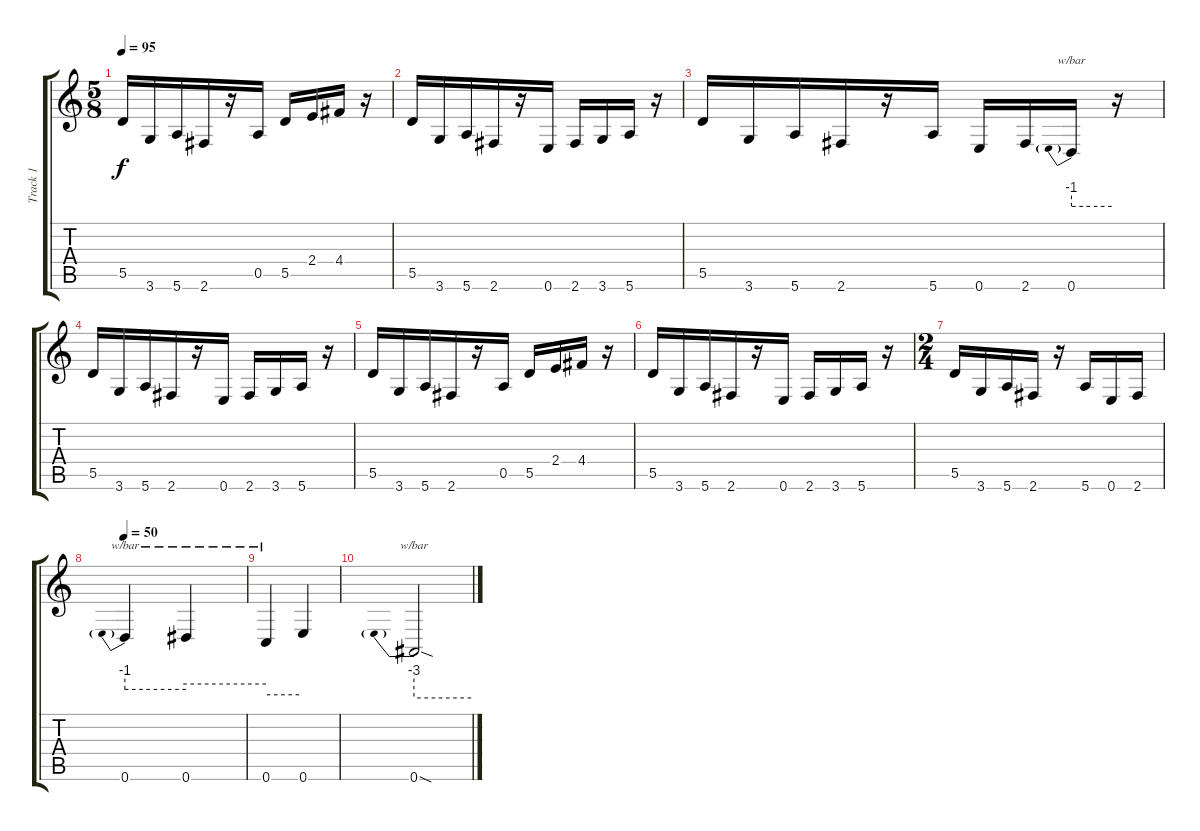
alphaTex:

\track ("Track 1" "Track 1") {instrument overdrivenguitar}
\staff {score tabs}
\tuning (E4 B3 G3 D3 A2 E2) {hide}
\ts (5 8)
\tempo 95
\clef g2
\ks c
5.5.16{dy f} 3.6.16 5.6.16 2.6.16 r.16 0.5.16 5.5.16 2.4.16 4.4.16 r.16 |
5.5.16 3.6.16 5.6.16 2.6.16 r.16 0.6.16 2.6.16 3.6.16 5.6.16 r.16 |
5.5.16 3.6.16 5.6.16 2.6.16 r.16 5.6.16 0.6.16 2.6.16 0.6.16{tbe (predive default 0 -4 60 -4)} r.16 |
5.5.16 3.6.16 5.6.16 2.6.16 r.16 0.6.16 2.6.16 3.6.16 5.6.16 r.16 |
5.5.16 3.6.16 5.6.16 2.6.16 r.16 0.5.16 5.5.16 2.4.16 4.4.16 r.16 |
5.5.16 3.6.16 5.6.16 2.6.16 r.16 0.6.16 2.6.16 3.6.16 5.6.16 r.16 |
\ts (2 4)
5.5.16 3.6.16 5.6.16 2.6.16 r.16 5.6.16 0.6.16 2.6.16 |
\tempo 50
0.6.4{tbe (predive default 0 -4 60 -4)} 0.6.4{tbe (hold default 0 -2 60 -2)} |
0.6.4{tbe (hold default 0 -8 60 -8)} 0.6.4 |
0.6{sod}.2{tbe (predive default 0 -12 60 -12)}
